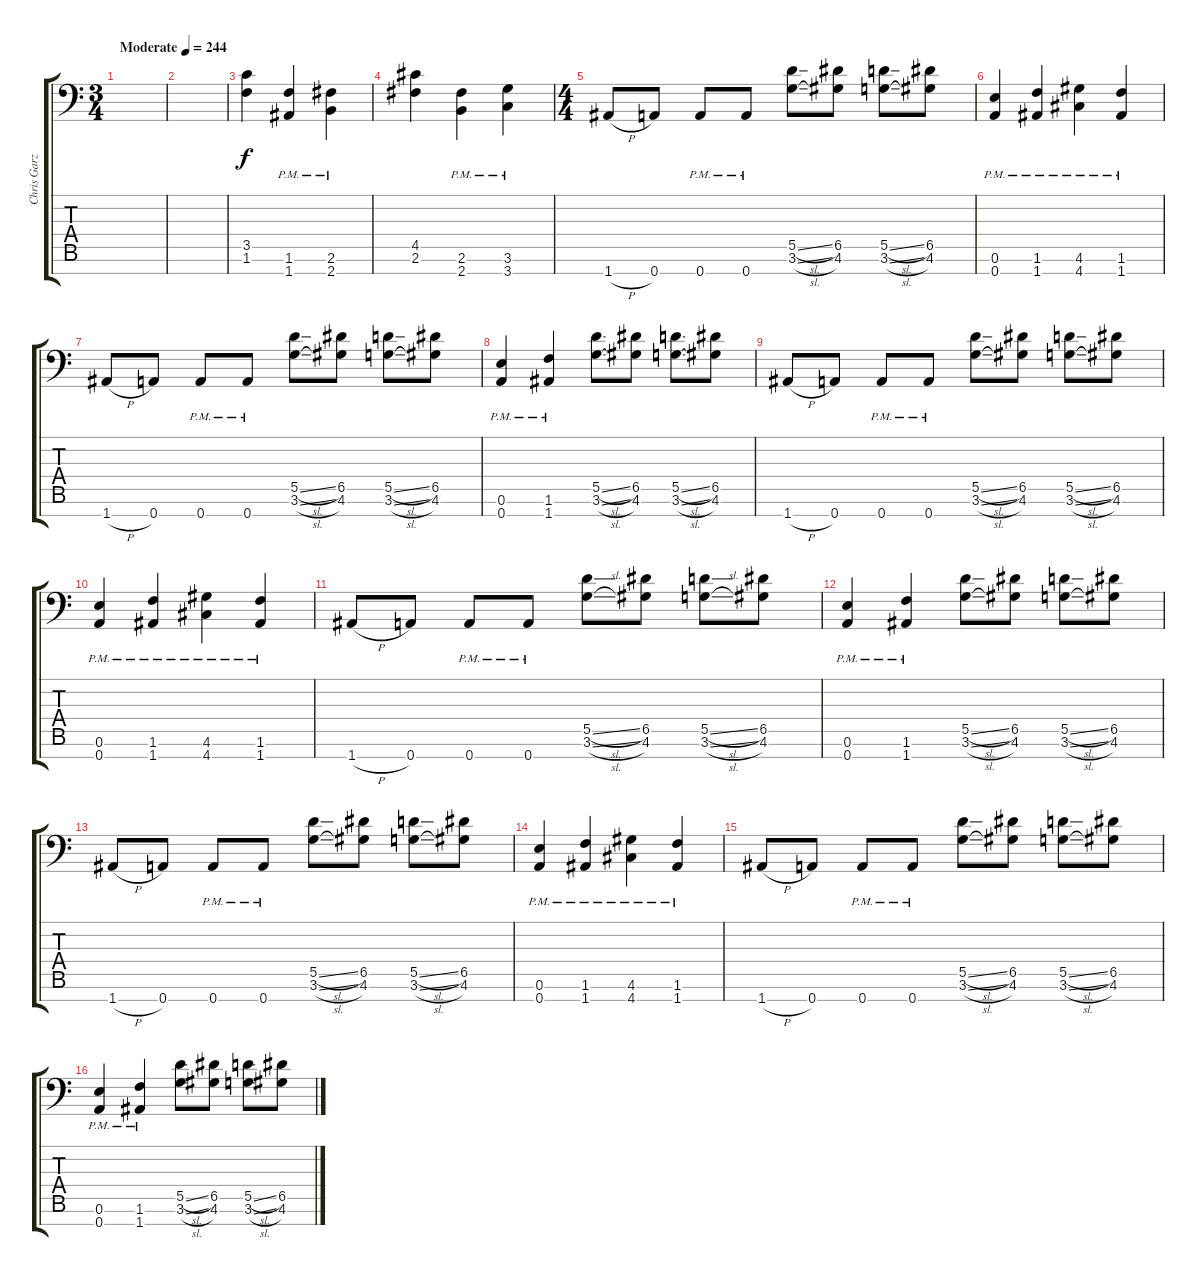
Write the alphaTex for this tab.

\track ("Chris Garza" "Chris Garz") {instrument distortionguitar}
\staff {score tabs}
\tuning (E4 B3 G3 D3 A2 E2 A1) {hide}
\ts (3 4)
\tempo (244 "Moderate")
\clef f4
\ks c
|
|
(3.5 1.6).4 (1.6{pm} 1.7{pm}).4 (2.6{pm} 2.7{pm}).4 |
(4.5 2.6).4 (2.6{pm} 2.7{pm}).4 (3.6{pm} 3.7{pm}).4 |
\ts (4 4)
1.7{h}.8 0.7.8 0.7{pm}.8 0.7{pm}.8 (5.5{sl} 3.6{sl}).8 (6.5 4.6).8 (5.5{sl} 3.6{sl}).8 (6.5 4.6).8 |
(0.6{pm} 0.7{pm}).4 (1.6{pm} 1.7{pm}).4 (4.6{pm} 4.7{pm}).4 (1.6{pm} 1.7{pm}).4 |
1.7{h}.8 0.7.8 0.7{pm}.8 0.7{pm}.8 (5.5{sl} 3.6{sl}).8 (6.5 4.6).8 (5.5{sl} 3.6{sl}).8 (6.5 4.6).8 |
(0.6{pm} 0.7{pm}).4 (1.6{pm} 1.7{pm}).4 (5.5{sl} 3.6{sl}).8 (6.5 4.6).8 (5.5{sl} 3.6{sl}).8 (6.5 4.6).8 |
1.7{h}.8 0.7.8 0.7{pm}.8 0.7{pm}.8 (5.5{sl} 3.6{sl}).8 (6.5 4.6).8 (5.5{sl} 3.6{sl}).8 (6.5 4.6).8 |
(0.6{pm} 0.7{pm}).4 (1.6{pm} 1.7{pm}).4 (4.6{pm} 4.7{pm}).4 (1.6{pm} 1.7{pm}).4 |
1.7{h}.8 0.7.8 0.7{pm}.8 0.7{pm}.8 (5.5{sl} 3.6{sl}).8 (6.5 4.6).8 (5.5{sl} 3.6{sl}).8 (6.5 4.6).8 |
(0.6{pm} 0.7{pm}).4 (1.6{pm} 1.7{pm}).4 (5.5{sl} 3.6{sl}).8 (6.5 4.6).8 (5.5{sl} 3.6{sl}).8 (6.5 4.6).8 |
1.7{h}.8 0.7.8 0.7{pm}.8 0.7{pm}.8 (5.5{sl} 3.6{sl}).8 (6.5 4.6).8 (5.5{sl} 3.6{sl}).8 (6.5 4.6).8 |
(0.6{pm} 0.7{pm}).4 (1.6{pm} 1.7{pm}).4 (4.6{pm} 4.7{pm}).4 (1.6{pm} 1.7{pm}).4 |
1.7{h}.8 0.7.8 0.7{pm}.8 0.7{pm}.8 (5.5{sl} 3.6{sl}).8 (6.5 4.6).8 (5.5{sl} 3.6{sl}).8 (6.5 4.6).8 |
(0.6{pm} 0.7{pm}).4 (1.6{pm} 1.7{pm}).4 (5.5{sl} 3.6{sl}).8 (6.5 4.6).8 (5.5{sl} 3.6{sl}).8 (6.5 4.6).8
